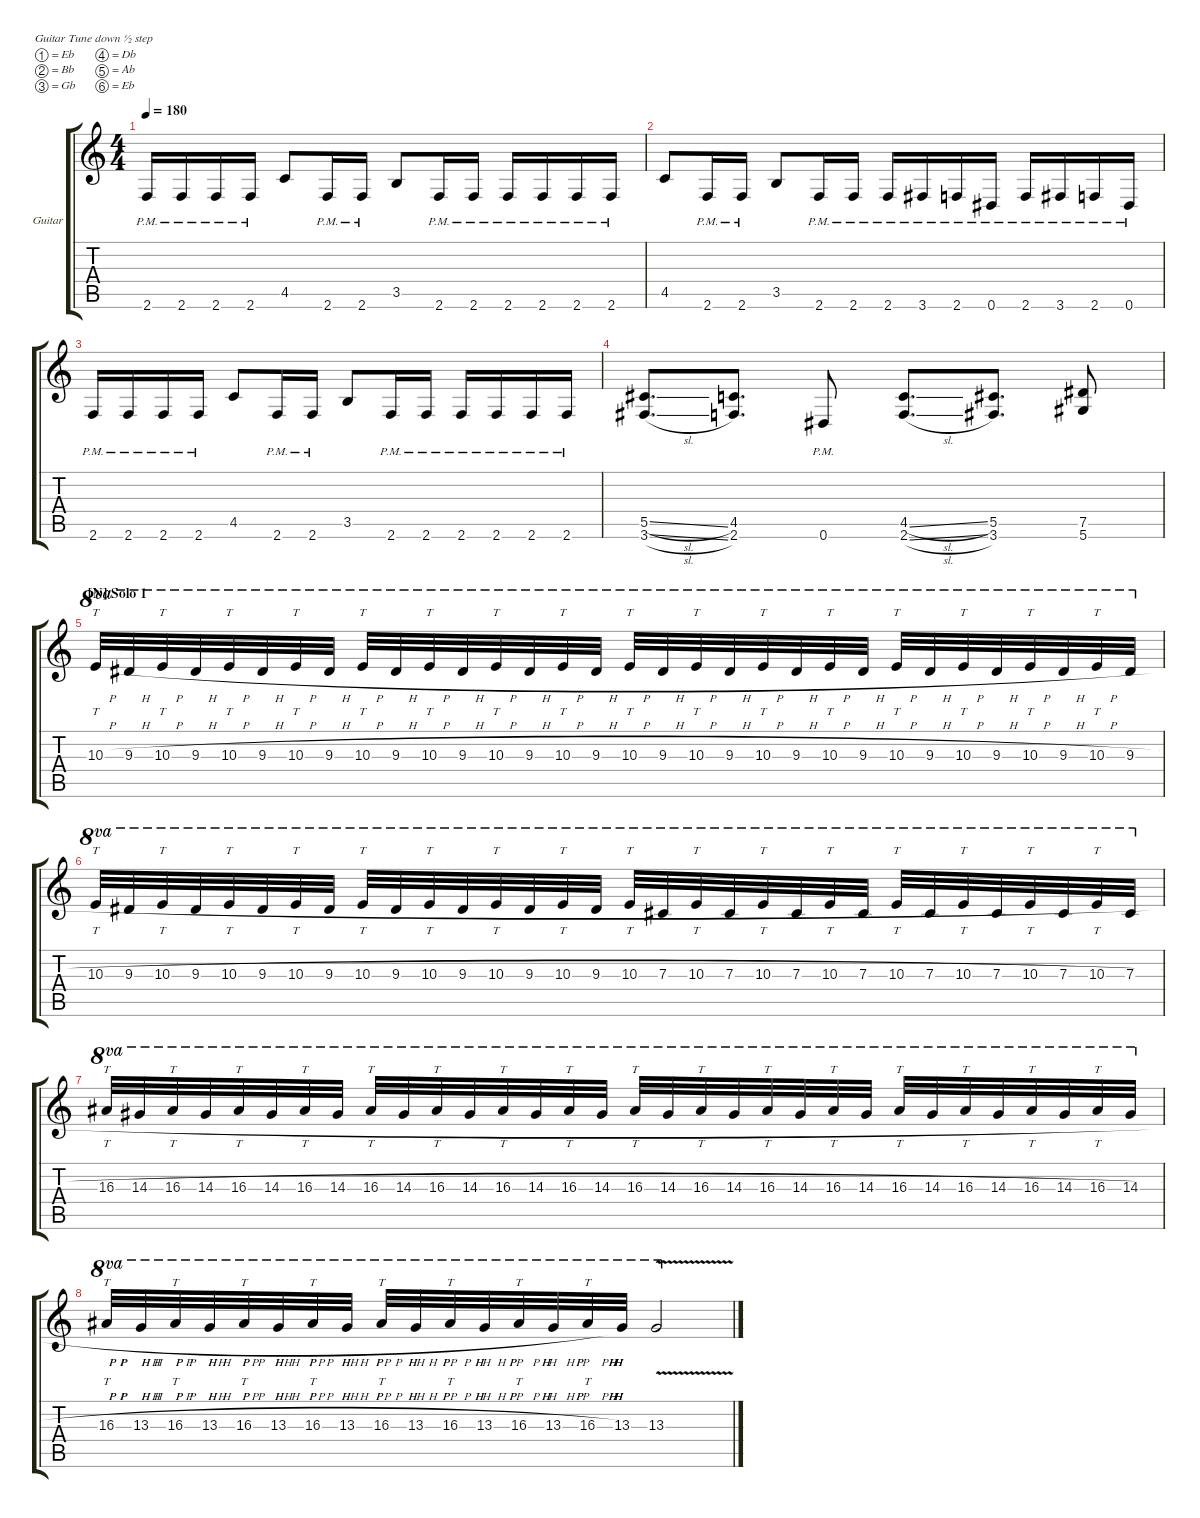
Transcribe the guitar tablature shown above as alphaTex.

\hideDynamics
\bracketExtendMode groupsimilarinstruments
\firstSystemTrackNameOrientation horizontal
\otherSystemsTrackNameOrientation horizontal
\track ("Davish G. Àlvarez - Guitar" "Guitar") {instrument overdrivenguitar}
\staff {score tabs}
\tuning (Eb4 Bb3 Gb3 Db3 Ab2 Eb2)
\ts (4 4)
\tempo 180
\clef g2
\scale
0.533255
\ks c
2.6{pm}.16{dy f} 2.6{pm}.16 2.6{pm}.16 2.6{pm}.16 4.5.8 2.6{pm}.16 2.6{pm}.16 3.5.8 2.6{pm}.16 2.6{pm}.16 2.6{pm}.16 2.6{pm}.16 2.6{pm}.16 2.6{pm}.16 |
\scale
0.466641 4.5.8 2.6{pm}.16 2.6{pm}.16 3.5.8 2.6{pm}.16 2.6{pm}.16 2.6{pm}.16 3.6{pm}.16 2.6{pm}.16 0.6{pm}.16 2.6{pm}.16 3.6{pm}.16 2.6{pm}.16 0.6{pm}.16 |
\scale
0.534137 2.6{pm}.16 2.6{pm}.16 2.6{pm}.16 2.6{pm}.16 4.5.8 2.6{pm}.16 2.6{pm}.16 3.5.8 2.6{pm}.16 2.6{pm}.16 2.6{pm}.16 2.6{pm}.16 2.6{pm}.16 2.6{pm}.16 |
\scale
0.465484 (5.5{sl} 3.6{sl}).8{d} (4.5 2.6).8{d} 0.6{pm}.8 (4.5{sl} 2.6{sl}).8{d} (5.5 3.6).8{d} (7.5 5.6).8 |
\section ("N" "Solo 1")
10.3{h}.32{tt ot 8va} 9.3{h}.32{ot 8va} 10.3{h}.32{tt ot 8va} 9.3{h}.32{ot 8va} 10.3{h}.32{tt ot 8va} 9.3{h}.32{ot 8va} 10.3{h}.32{tt ot 8va} 9.3{h}.32{ot 8va} 10.3{h}.32{tt ot 8va} 9.3{h}.32{ot 8va} 10.3{h}.32{tt ot 8va} 9.3{h}.32{ot 8va} 10.3{h}.32{tt ot 8va} 9.3{h}.32{ot 8va} 10.3{h}.32{tt ot 8va} 9.3{h}.32{ot 8va} 10.3{h}.32{tt ot 8va} 9.3{h}.32{ot 8va} 10.3{h}.32{tt ot 8va} 9.3{h}.32{ot 8va} 10.3{h}.32{tt ot 8va} 9.3{h}.32{ot 8va} 10.3{h}.32{tt ot 8va} 9.3{h}.32{ot 8va} 10.3{h}.32{tt ot 8va} 9.3{h}.32{ot 8va} 10.3{h}.32{tt ot 8va} 9.3{h}.32{ot 8va} 10.3{h}.32{tt ot 8va} 9.3{h}.32{ot 8va} 10.3{h}.32{tt ot 8va} 9.3{h}.32{ot 8va} |
10.3{h}.32{tt ot 8va} 9.3{h}.32{ot 8va} 10.3{h}.32{tt ot 8va} 9.3{h}.32{ot 8va} 10.3{h}.32{tt ot 8va} 9.3{h}.32{ot 8va} 10.3{h}.32{tt ot 8va} 9.3{h}.32{ot 8va} 10.3{h}.32{tt ot 8va} 9.3{h}.32{ot 8va} 10.3{h}.32{tt ot 8va} 9.3{h}.32{ot 8va} 10.3{h}.32{tt ot 8va} 9.3{h}.32{ot 8va} 10.3{h}.32{tt ot 8va} 9.3{h}.32{ot 8va} 10.3{h}.32{tt ot 8va} 7.3{h}.32{ot 8va} 10.3{h}.32{tt ot 8va} 7.3{h}.32{ot 8va} 10.3{h}.32{tt ot 8va} 7.3{h}.32{ot 8va} 10.3{h}.32{tt ot 8va} 7.3{h}.32{ot 8va} 10.3{h}.32{tt ot 8va} 7.3{h}.32{ot 8va} 10.3{h}.32{tt ot 8va} 7.3{h}.32{ot 8va} 10.3{h}.32{tt ot 8va} 7.3{h}.32{ot 8va} 10.3{h}.32{tt ot 8va} 7.3{h}.32{ot 8va} |
16.3{h}.32{tt ot 8va} 14.3{h}.32{ot 8va} 16.3{h}.32{tt ot 8va} 14.3{h}.32{ot 8va} 16.3{h}.32{tt ot 8va} 14.3{h}.32{ot 8va} 16.3{h}.32{tt ot 8va} 14.3{h}.32{ot 8va} 16.3{h}.32{tt ot 8va} 14.3{h}.32{ot 8va} 16.3{h}.32{tt ot 8va} 14.3{h}.32{ot 8va} 16.3{h}.32{tt ot 8va} 14.3{h}.32{ot 8va} 16.3{h}.32{tt ot 8va} 14.3{h}.32{ot 8va} 16.3{h}.32{tt ot 8va} 14.3{h}.32{ot 8va} 16.3{h}.32{tt ot 8va} 14.3{h}.32{ot 8va} 16.3{h}.32{tt ot 8va} 14.3{h}.32{ot 8va} 16.3{h}.32{tt ot 8va} 14.3{h}.32{ot 8va} 16.3{h}.32{tt ot 8va} 14.3{h}.32{ot 8va} 16.3{h}.32{tt ot 8va} 14.3{h}.32{ot 8va} 16.3{h}.32{tt ot 8va} 14.3{h}.32{ot 8va} 16.3{h}.32{tt ot 8va} 14.3{h}.32{ot 8va} |
16.3{h}.32{tt ot 8va} 13.3{h}.32{ot 8va} 16.3{h}.32{tt ot 8va} 13.3{h}.32{ot 8va} 16.3{h}.32{tt ot 8va} 13.3{h}.32{ot 8va} 16.3{h}.32{tt ot 8va} 13.3{h}.32{ot 8va} 16.3{h}.32{tt ot 8va} 13.3{h}.32{ot 8va} 16.3{h}.32{tt ot 8va} 13.3{h}.32{ot 8va} 16.3{h}.32{tt ot 8va} 13.3{h}.32{ot 8va} 16.3{h}.32{tt ot 8va} 13.3.32{ot 8va} 13.3{v}.2{ot 8va}
